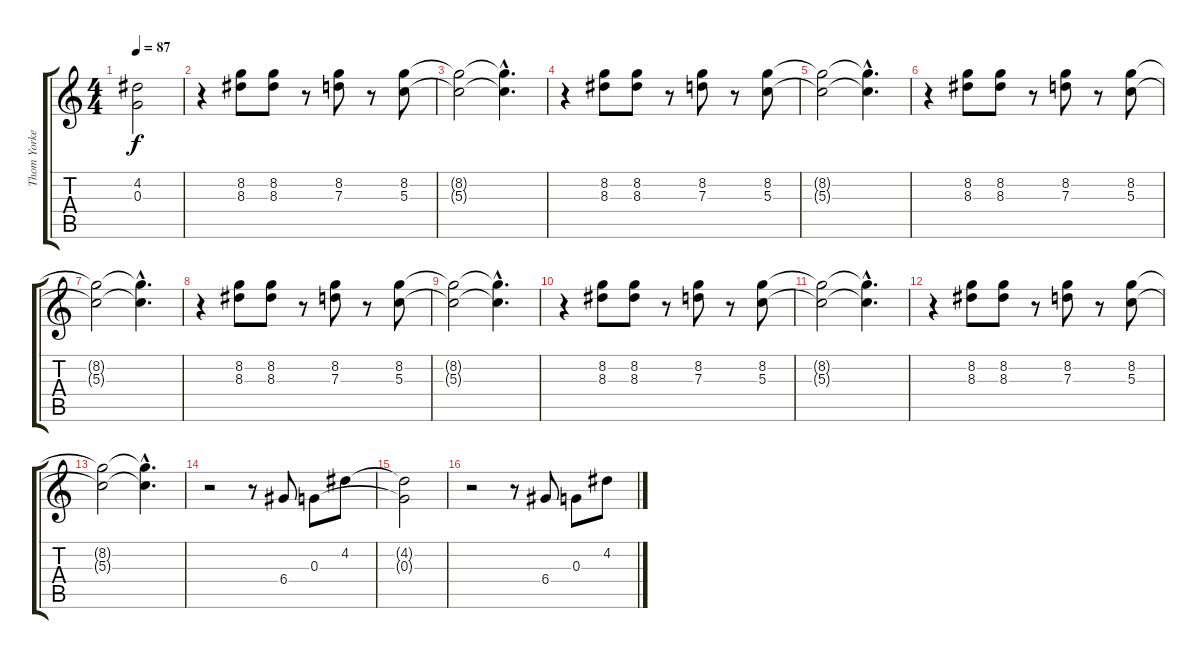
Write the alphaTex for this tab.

\track ("Thom Yorke" "Thom Yorke") {instrument electricguitarjazz}
\staff {score tabs}
\tuning (E4 B3 G3 D3 A2 E2) {hide}
\ts (4 4)
\tempo 87
\clef g2
\ks c
(4.2{t} 0.3{t}).2{dy f} |
r.4 (8.2 8.3).8 (8.2 8.3).8 r.8 (8.2 7.3).8 r.8 (8.2 5.3).8 |
(8.2{t} 5.3{t}).2 (8.2{hac t} 5.3{hac t}).4{d} |
r.4 (8.2 8.3).8 (8.2 8.3).8 r.8 (8.2 7.3).8 r.8 (8.2 5.3).8 |
(8.2{t} 5.3{t}).2 (8.2{hac t} 5.3{hac t}).4{d} |
r.4 (8.2 8.3).8 (8.2 8.3).8 r.8 (8.2 7.3).8 r.8 (8.2 5.3).8 |
(8.2{t} 5.3{t}).2 (8.2{hac t} 5.3{hac t}).4{d} |
r.4 (8.2 8.3).8 (8.2 8.3).8 r.8 (8.2 7.3).8 r.8 (8.2 5.3).8 |
(8.2{t} 5.3{t}).2 (8.2{hac t} 5.3{hac t}).4{d} |
r.4 (8.2 8.3).8 (8.2 8.3).8 r.8 (8.2 7.3).8 r.8 (8.2 5.3).8 |
(8.2{t} 5.3{t}).2 (8.2{hac t} 5.3{hac t}).4{d} |
r.4 (8.2 8.3).8 (8.2 8.3).8 r.8 (8.2 7.3).8 r.8 (8.2 5.3).8 |
(8.2{t} 5.3{t}).2 (8.2{hac t} 5.3{hac t}).4{d} |
r.2 r.8 6.4.8 0.3.8 4.2.8 |
(4.2{t} 0.3{t}).2 |
r.2 r.8 6.4.8 0.3.8 4.2.8
